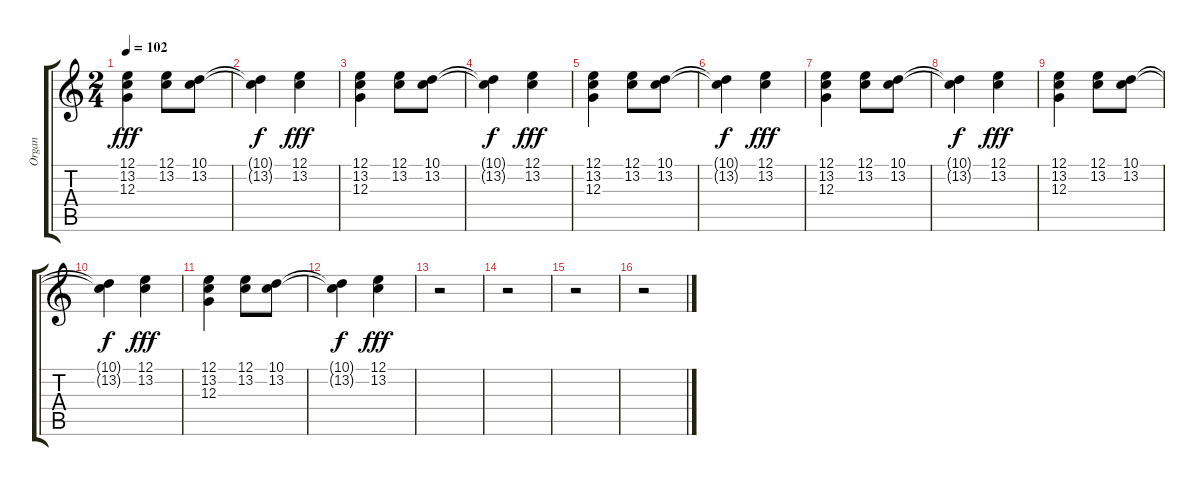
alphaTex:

\track ("Organ" "Organ") {instrument rockorgan}
\staff {score tabs}
\tuning (E4 B3 G3 D3 A2 E2) {hide}
\ts (2 4)
\tempo 102
\clef g2
\ks c
(12.1 13.2 12.3).4{dy fff} (12.1 13.2).8 (10.1 13.2).8 |
(10.1{t} 13.2{t}).4{dy f} (12.1 13.2).4{dy fff} |
(12.1 13.2 12.3).4 (12.1 13.2).8 (10.1 13.2).8 |
(10.1{t} 13.2{t}).4{dy f} (12.1 13.2).4{dy fff} |
(12.1 13.2 12.3).4 (12.1 13.2).8 (10.1 13.2).8 |
(10.1{t} 13.2{t}).4{dy f} (12.1 13.2).4{dy fff} |
(12.1 13.2 12.3).4 (12.1 13.2).8 (10.1 13.2).8 |
(10.1{t} 13.2{t}).4{dy f} (12.1 13.2).4{dy fff} |
(12.1 13.2 12.3).4 (12.1 13.2).8 (10.1 13.2).8 |
(10.1{t} 13.2{t}).4{dy f} (12.1 13.2).4{dy fff} |
(12.1 13.2 12.3).4 (12.1 13.2).8 (10.1 13.2).8 |
(10.1{t} 13.2{t}).4{dy f} (12.1 13.2).4{dy fff} |
r.2 |
r.2 |
r.2 |
r.2
